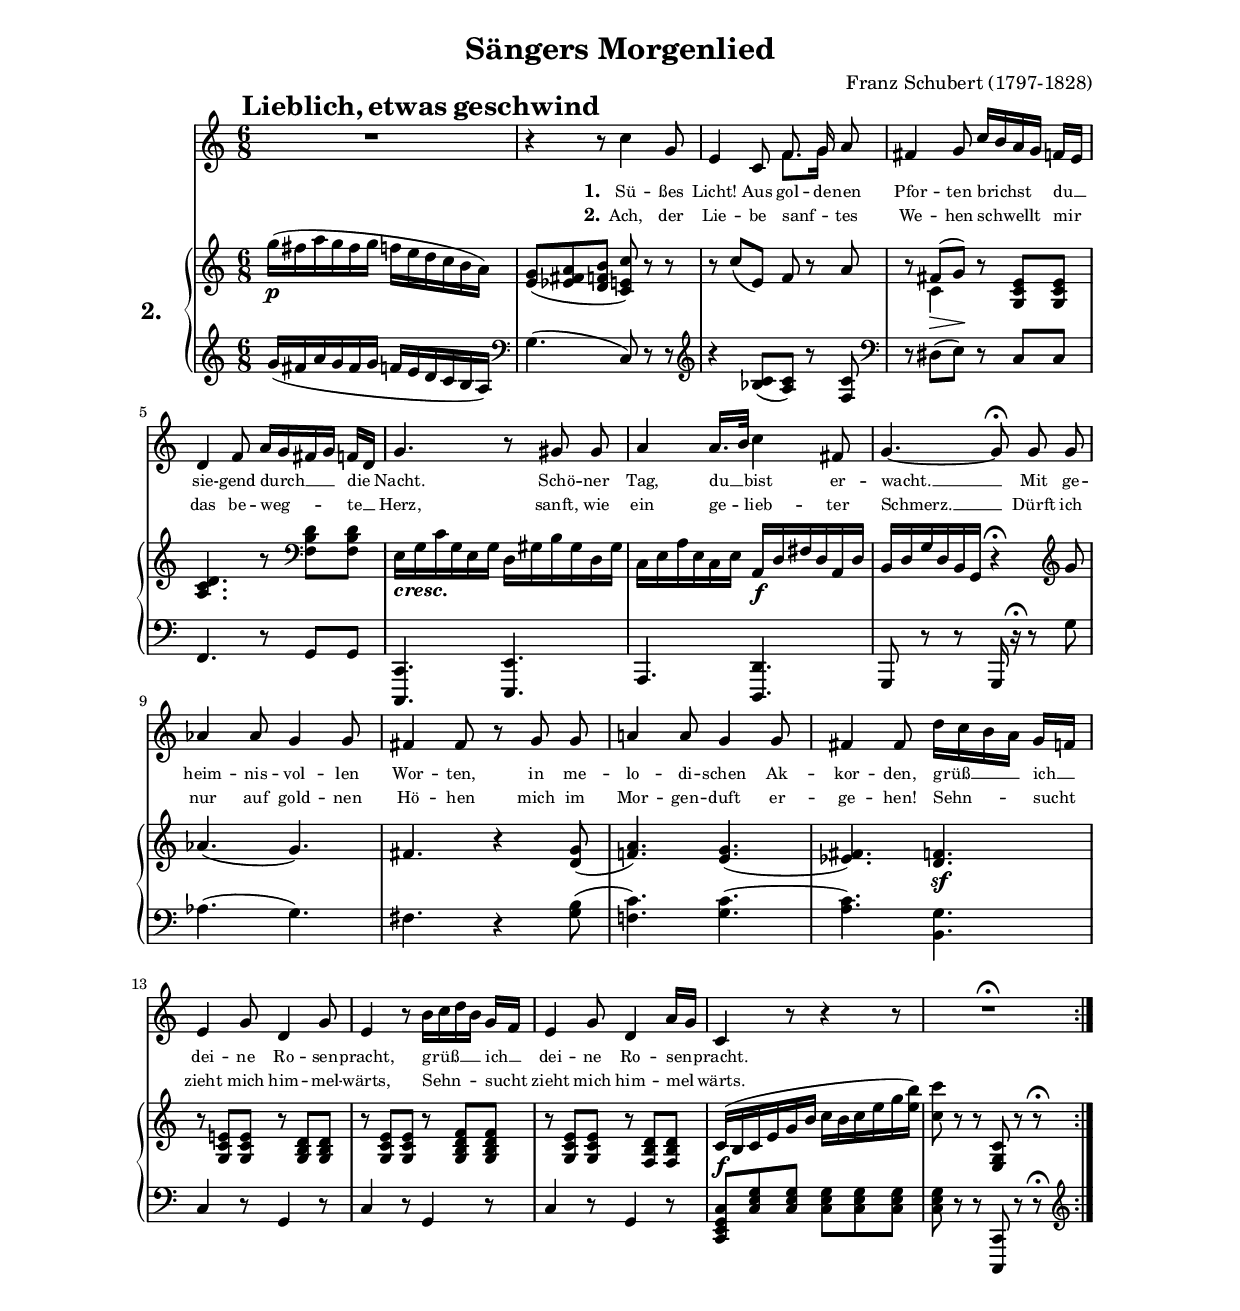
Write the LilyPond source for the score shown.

\header {
    title = "Sängers Morgenlied"
    composer = "Franz Schubert (1797-1828)"
    date = "27. Februar 1815"
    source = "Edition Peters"
    editor = "Paul Losse"
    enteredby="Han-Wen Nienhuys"
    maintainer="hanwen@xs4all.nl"

    texidoc = "The source is a rather tightly set Peters in Edition is
    a heavy font. The Peters edition (4622c) was `herausgegeben' by
    Paul Losse, whose name also appears on a 1956 edition of some
    other music. Strictly speaking, his edititorial enhancements will
    not be in the PD - but I am assuming there are no notable ones in
    this small piece.

    The original compresses the entire music onto a single page, in 4
    systems.  Lily does so too if you tune down spacing-increment, but
    chooses line breaks differently.

    Further manual tweaks: the slur in measure 12 has been flattened
manually. The beam in measure 3, left-hand, technically is wrong, but
has been added following the original. The crescendo in measure 4 has
been lowered

"

}

\version "2.5.13"
manuscriptBreak = { \break }



#(set-global-staff-size (/ (* 5.8 72.27) 25.4))

\paper  {
%#(set-global-staff-size (* 5.8 mm))
    linewidth = #(* mm 160)
    indent = 8\mm
    interscoreline = 2.\mm
    betweensystemspace = 15\mm
    raggedbottom = ##t 
    }

modernAccidentals = {
  \set Staff.extraNatural =  ##f
  \set Staff.autoAccidentals =  #'(Staff (same-octave . 1) (any-octave . 0))
  \set Staff.autoCautionaries =  #'()  
}


melody =    \relative c'' \repeat volta 2 \context Voice = "singer" {
    \time 6/8
    \autoBeamOff
    s1*0^\markup { \bold \large\bigger\bigger { \hspace #-3.0 Lieblich, etwas geschwind } }
  R2.
  r4 r8 c4 g8 |
  e4 c8
    <<
	\new Voice { \stemUp f8. g16 }
	{ \stemDown f8.[ g16] } >> \stemNeutral a8 |
  fis4  g8 c16[ b a g] f[ e] |
  d4 f8 a16[ g fis g] f[ d] |
  g4. r8 gis gis |
  a4 a16.[ b32] c4 fis,8 |
  g4.~ g8-\fermata g8 g |
  as4 as8 g4 g8 |
  fis4 fis8 r8 g g  |
  a!4 a8 g4 g8 |
  fis4 fis8 d'16[ c b a] g[ f] |
  e4 g8 d4 g8 e4 r8 b'16[ c d b] g[ f] |
  e4 g8 d4 a'16[ g] |
  c,4 r8 r4 r8 |

    % TODO : make \fermata work. 
  R2.^\fermataMarkup 
}


ignoreMelisma =	\set ignoreMelismata = ##t
ignoreMelismaOff = \unset ignoreMelismata 


firstVerse = \lyricmode {
    \set stanza = "1."
    
    Sü -- ßes Licht! Aus
    \ignoreMelisma
    gol --
    \ignoreMelismaOff

    de -- nen  Pfor -- ten brichst du __ \manuscriptBreak | 
    sie -- gend durch __ die Nacht. Schö -- ner Tag, du __ bist er -- wacht. __ Mit ge -- |
    \manuscriptBreak
    heim -- nis -- vol -- len Wor -- ten, in me -- lo -- di -- schen Ak -- kor -- den, grüß __ ich __ \manuscriptBreak |
    dei -- ne Ro -- sen -- pracht, grüß __ ich __ dei -- ne Ro -- sen -- pracht. 
    }

secondVerse = \lyricmode {
    \set stanza = "2."
    Ach, der Lie -- be sanf
    -- tes We -- hen schwellt mir |
    das be -- weg -- te __ Herz, sanft, wie ein ge -- lieb -- ter Schmerz. __ Dürft ich | 
    nur auf gold -- nen Hö -- hen mich im Mor -- gen -- duft er -- ge -- hen! Sehn -- sucht |
    zieht mich him -- mel -- wärts, Sehn -- sucht zieht mich him -- mel -- wärts.
    }

pianoRH =  \relative c''' \repeat volta 2 {
    #(set-accidental-style 'modern)
    g16(_\p fis a g fis g f e d c b a ) | 
    <g e>8( <es fis a> <d f b> <c e c'>) r8 r | 
    r8 c'( e,) f r a |
    \once \override DynamicLineSpanner   #'padding =#3
    r8 << { s8 s8 }  << { fis(\> g)\!
			    } \\ { c,4 } >> >> r8 <e c g> <e c g> |
    <d c a>4. r8 \clef bass  <d b f> <d b f> |
    e,16_" "_\markup { \bold\italic cresc. } g c g e g d gis b gis d gis |
    c, e a e c e a,-\f d fis d a d |
    b d g  d b g r4\fermata \clef treble g''8 |
    as4.( g 4.) | fis4. r4 <d g>8 ( |
    <f a>4.) <e g>4.( <es fis> ) <d f>\sf |
    r8 <e c g> <e c g> r <d b g > <d b g> |
    r <e c g> <e c g> r <f d b g> <f d b g> |
    r <e c g> <e c g> r <d b f> <d b f> |
    c16(_\f b c e g b c b c e g <e b'>) |
    <c c'>8 r r <c, g e>8 r r\fermata |  
}

pianoLH =  \relative c'' \repeat volta 2 {
    #(set-accidental-style 'modern)
    g16( fis a g fis g f e d c b a) | 
    \clef bass g4.( c,8) r r
    \clef treble r4 <bes' c>8([ <a c>)] r <f c'> |
    \clef bass r8 dis( e) r c c |
    f,4. r8 g g |
    <c, c,>4. <e e,>4. |
    a,4. <d d,>4. |
    g,8 r r g16 r16\fermata r8 g''8 |
    as4.( g ) |
    fis r4 <g b>8( |
    <f c'>4.)

    \once \override Slur  #'height-limit = #1.0

    <g c>4.( | <a c>4.) <g b,> |
    c,4 r8 g4 r8 |
    c4 r8 g4 r8 |
    c4 r8 g4 r8 |
    <c g e c>8 <c e g> <c e g>     <c e g> <c e g> <c e g> |
    <c e g> r r <c, c,>8 r r\fermata \clef treble
    }

\book {
    \score {
	<< \time 6/8
	   \new Staff <<
	       \context Staff #(set-accidental-style 'modern)
	       \melody >>
	   \lyricsto "singer" \new Lyrics \firstVerse
	   \lyricsto "singer" \new Lyrics \secondVerse
	   \new PianoStaff << 
	       \set PianoStaff.instrument = \markup {
		   \bold
		   \bigger\bigger\bigger\bigger \huge "2.  " }
	       \new Staff \pianoRH
	       \new Staff \pianoLH
	   >> 
       >>

	\layout {
	    \context {
		\Lyrics
		minimumVerticalExtent = #'(-0.5 . 2.5)
		\override LyricText #'font-size = #-1
	    }
	    \context {
		\Score
		\override Beam #'thickness = #0.55
		\override SpacingSpanner #'spacing-increment = #1.0
		\override Slur #'height-limit = #1.5
	    }
	    \context {
		\PianoStaff
		\override VerticalAlignment #'forced-distance = #10
	    }
	}
	\midi {
	    \tempo 4 = 70
	}
    }
}

